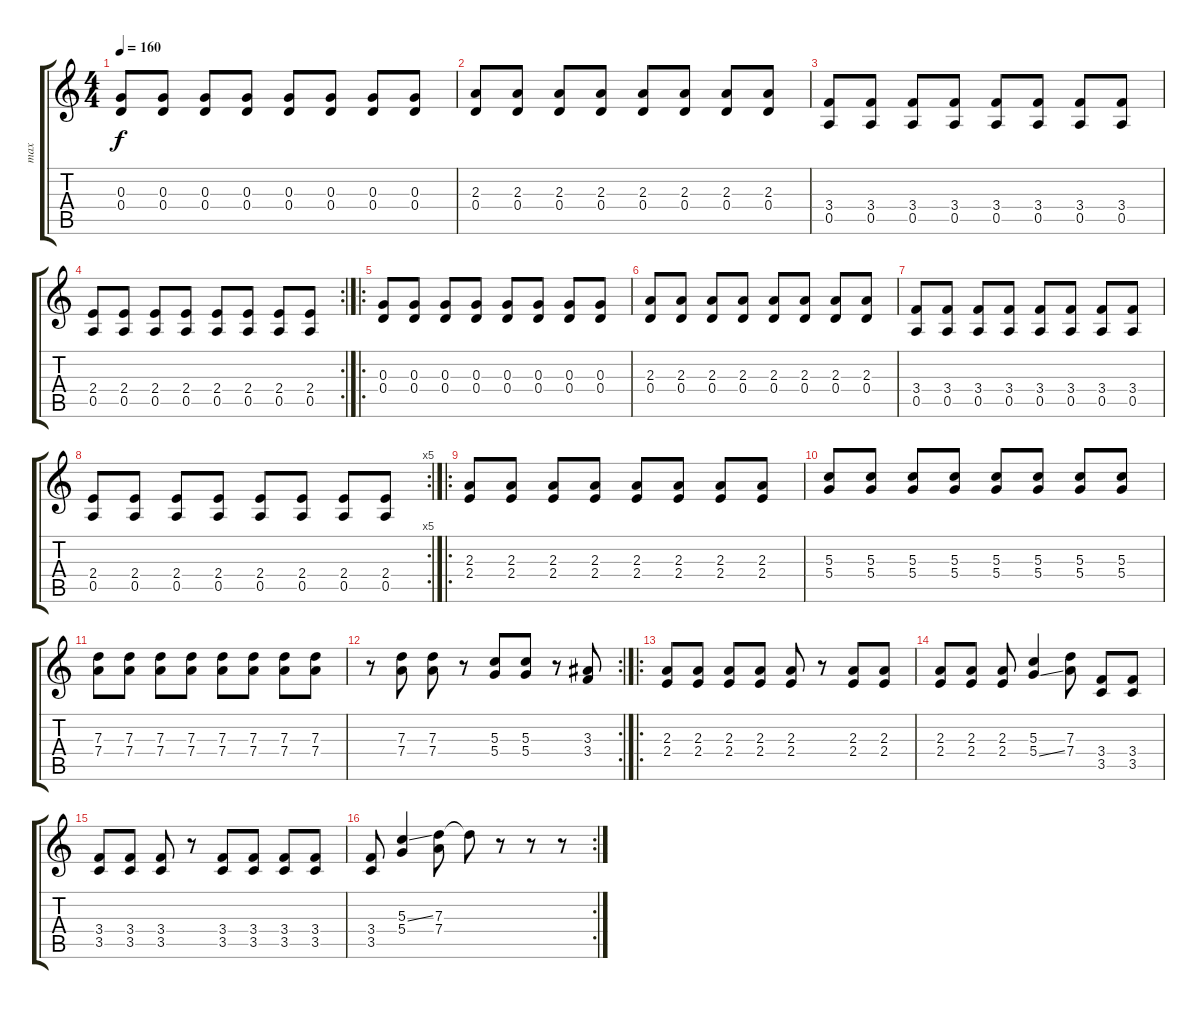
\track ("max" "max") {instrument distortionguitar}
\staff {score tabs}
\tuning (E4 B3 G3 D3 A2 E2) {hide}
\ts (4 4)
\tempo 160
\clef g2
\ks c
(0.3 0.4).8{dy f instrument distortionguitar} (0.3 0.4).8 (0.3 0.4).8 (0.3 0.4).8 (0.3 0.4).8 (0.3 0.4).8 (0.3 0.4).8 (0.3 0.4).8 |
(2.3 0.4).8 (2.3 0.4).8 (2.3 0.4).8 (2.3 0.4).8 (2.3 0.4).8 (2.3 0.4).8 (2.3 0.4).8 (2.3 0.4).8 |
(3.4 0.5).8 (3.4 0.5).8 (3.4 0.5).8 (3.4 0.5).8 (3.4 0.5).8 (3.4 0.5).8 (3.4 0.5).8 (3.4 0.5).8 |
\rc 2
(2.4 0.5).8 (2.4 0.5).8 (2.4 0.5).8 (2.4 0.5).8 (2.4 0.5).8 (2.4 0.5).8 (2.4 0.5).8 (2.4 0.5).8 |
\ro
(0.3 0.4).8 (0.3 0.4).8 (0.3 0.4).8 (0.3 0.4).8 (0.3 0.4).8 (0.3 0.4).8 (0.3 0.4).8 (0.3 0.4).8 |
(2.3 0.4).8 (2.3 0.4).8 (2.3 0.4).8 (2.3 0.4).8 (2.3 0.4).8 (2.3 0.4).8 (2.3 0.4).8 (2.3 0.4).8 |
(3.4 0.5).8 (3.4 0.5).8 (3.4 0.5).8 (3.4 0.5).8 (3.4 0.5).8 (3.4 0.5).8 (3.4 0.5).8 (3.4 0.5).8 |
\rc 5
(2.4 0.5).8 (2.4 0.5).8 (2.4 0.5).8 (2.4 0.5).8 (2.4 0.5).8 (2.4 0.5).8 (2.4 0.5).8 (2.4 0.5).8 |
\ro
(2.3 2.4).8 (2.3 2.4).8 (2.3 2.4).8 (2.3 2.4).8 (2.3 2.4).8 (2.3 2.4).8 (2.3 2.4).8 (2.3 2.4).8 |
(5.3 5.4).8 (5.3 5.4).8 (5.3 5.4).8 (5.3 5.4).8 (5.3 5.4).8 (5.3 5.4).8 (5.3 5.4).8 (5.3 5.4).8 |
(7.3 7.4).8 (7.3 7.4).8 (7.3 7.4).8 (7.3 7.4).8 (7.3 7.4).8 (7.3 7.4).8 (7.3 7.4).8 (7.3 7.4).8 |
\rc 2
r.8 (7.3 7.4).8 (7.3 7.4).8 r.8 (5.3 5.4).8 (5.3 5.4).8 r.8 (3.3 3.4).8 |
\ro
(2.3 2.4).8 (2.3 2.4).8 (2.3 2.4).8 (2.3 2.4).8 (2.3 2.4).8 r.8 (2.3 2.4).8 (2.3 2.4).8 |
(2.3 2.4).8 (2.3 2.4).8 (2.3 2.4).8 (5.3 5.4{ss}).4 (7.3 7.4).8 (3.4 3.5).8 (3.4 3.5).8 |
(3.4 3.5).8 (3.4 3.5).8 (3.4 3.5).8 r.8 (3.4 3.5).8 (3.4 3.5).8 (3.4 3.5).8 (3.4 3.5).8 |
\rc 2
(3.4 3.5).8 (5.3{ss} 5.4).4 (7.3 7.4).8 7.3{t}.8 r.8 r.8 r.8
